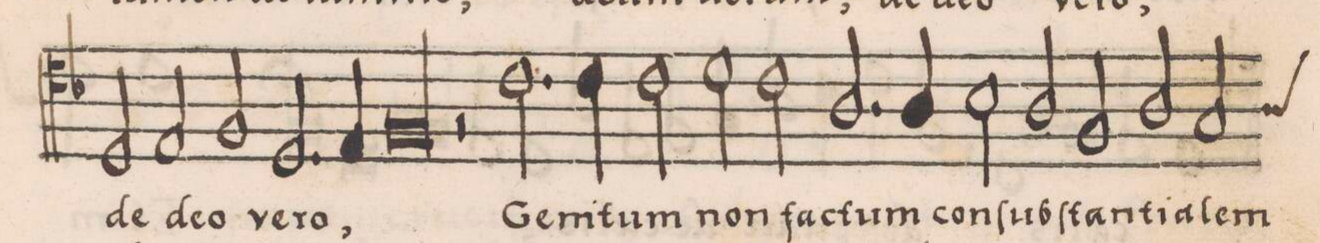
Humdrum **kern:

**kern	**text
*I"TENOR	*
*clefC4	*
*k[b-]	*
*M2/1	*
1r	.
=43-	=43-
2r	.
2D/	de
2E/	de-
2F/	-o
=44-	=44-
2.D/	ve-
4E/	-ro,
00F	.
=45-	=45-
=46-	=46-
2r	.
2.c\	Ge-
=47-	=47-
4c\	-ni-
2c\	-tum
2d\	non-
2c\	.
=48-	=48-
2.A/	-fac-
4A/	-tum
2B-\	con-
2A/	-ſub-
=49-	=49-
2F/	-ſtan-
2A/	-ti-
*custos:A	*
2G/	-a-
*-	*-
